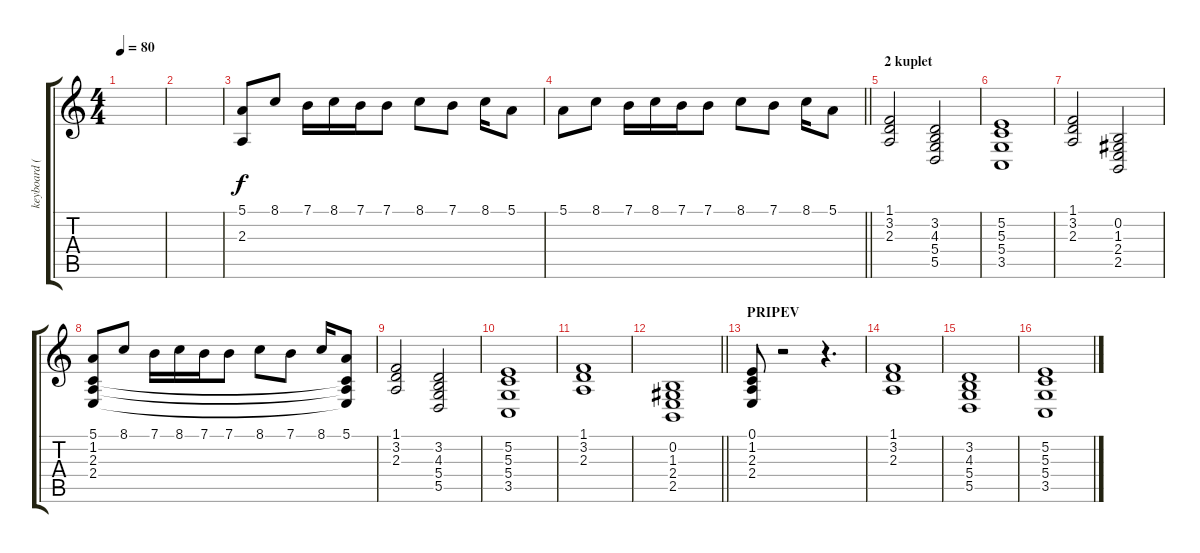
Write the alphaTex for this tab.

\track ("keyboard (А. Козлов)" "keyboard (") {instrument lead1square}
\staff {score tabs}
\tuning (E4 B3 G3 D3 A2 E2) {hide}
\ts (4 4)
\tempo 80
\clef g2
\ks c
|
|
(5.1 2.3).8 8.1.8 7.1.16 8.1.16 7.1.16 7.1.8 8.1.8 7.1.8 8.1.16 5.1.8 |
\barLineRight lightlight
5.1.8 8.1.8 7.1.16 8.1.16 7.1.16 7.1.8 8.1.8 7.1.8 8.1.16 5.1.8 |
\section ("" "2 kuplet")
(1.1 3.2 2.3).2 (3.2 4.3 5.4 5.5).2 |
(5.2 5.3 5.4 3.5).1 |
(1.1 3.2 2.3).2 (0.2 1.3 2.4 2.5).2 |
(5.1 1.2 2.3 2.4).8 8.1.8 7.1.16 8.1.16 7.1.16 7.1.8 8.1.8 7.1.8 8.1.16 (5.1 1.2{t} 2.3{t} 2.4{t}).8 |
(1.1 3.2 2.3).2 (3.2 4.3 5.4 5.5).2 |
(5.2 5.3 5.4 3.5).1 |
(1.1 3.2 2.3).1 |
\barLineRight lightlight
(0.2 1.3 2.4 2.5).1 |
\section ("" "PRIPEV")
(0.1 1.2 2.3 2.4).8 r.2 r.4{d} |
(1.1 3.2 2.3).1 |
(3.2 4.3 5.4 5.5).1 |
(5.2 5.3 5.4 3.5).1
